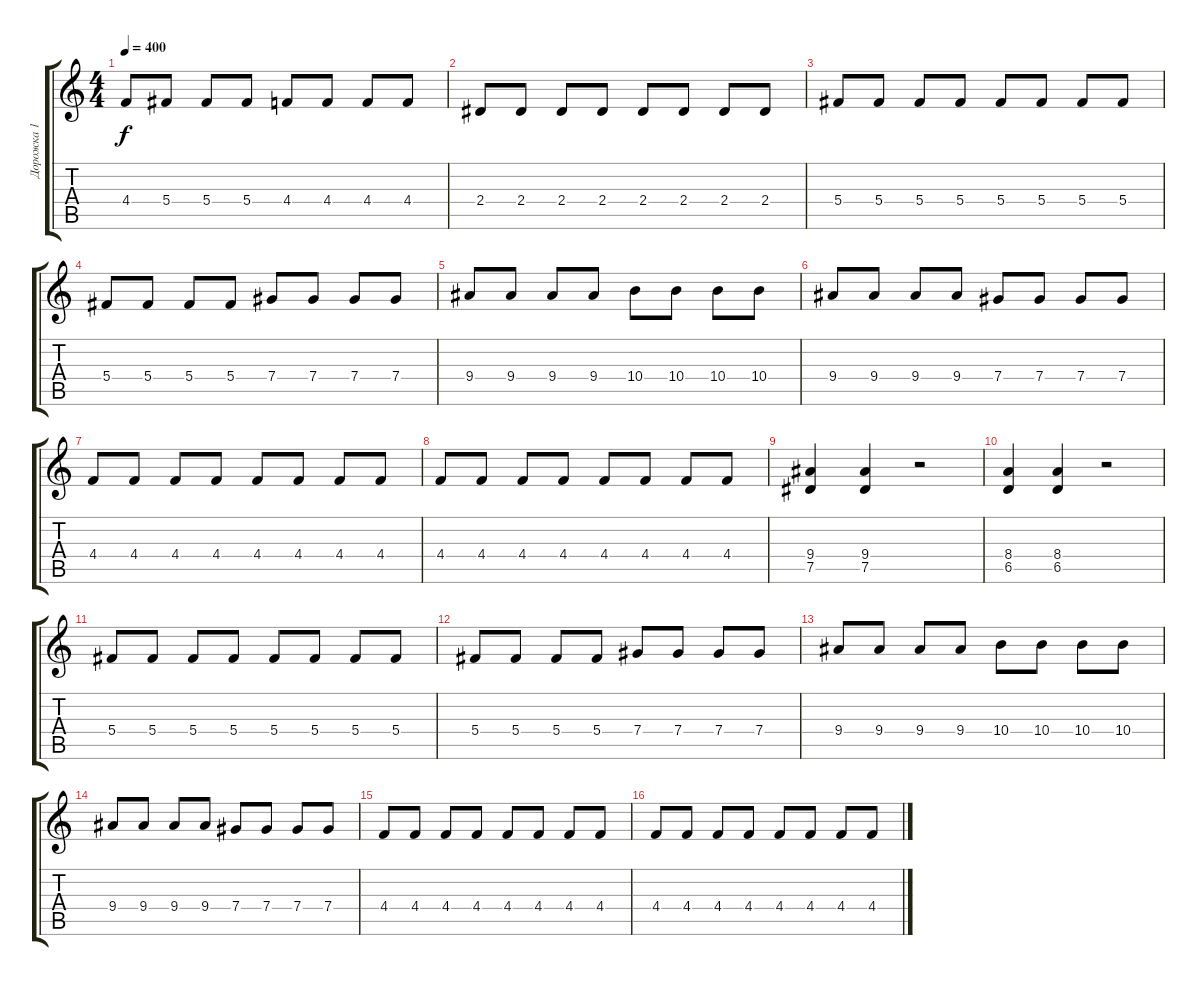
\track ("Дорожка 1" "Дорожка 1") {instrument overdrivenguitar}
\staff {score tabs}
\tuning (Eb4 Bb3 Gb3 Db3 Ab2 Eb2) {hide}
\ts (4 4)
\tempo 400
\clef g2
\ks c
4.4.8{dy f} 5.4.8 5.4.8 5.4.8 4.4.8 4.4.8 4.4.8 4.4.8 |
2.4.8 2.4.8 2.4.8 2.4.8 2.4.8 2.4.8 2.4.8 2.4.8 |
5.4.8 5.4.8 5.4.8 5.4.8 5.4.8 5.4.8 5.4.8 5.4.8 |
5.4.8 5.4.8 5.4.8 5.4.8 7.4.8 7.4.8 7.4.8 7.4.8 |
9.4.8 9.4.8 9.4.8 9.4.8 10.4.8 10.4.8 10.4.8 10.4.8 |
9.4.8 9.4.8 9.4.8 9.4.8 7.4.8 7.4.8 7.4.8 7.4.8 |
4.4.8 4.4.8 4.4.8 4.4.8 4.4.8 4.4.8 4.4.8 4.4.8 |
4.4.8 4.4.8 4.4.8 4.4.8 4.4.8 4.4.8 4.4.8 4.4.8 |
(9.4 7.5).4 (9.4 7.5).4 r.2 |
(8.4 6.5).4 (8.4 6.5).4 r.2 |
5.4.8 5.4.8 5.4.8 5.4.8 5.4.8 5.4.8 5.4.8 5.4.8 |
5.4.8 5.4.8 5.4.8 5.4.8 7.4.8 7.4.8 7.4.8 7.4.8 |
9.4.8 9.4.8 9.4.8 9.4.8 10.4.8 10.4.8 10.4.8 10.4.8 |
9.4.8 9.4.8 9.4.8 9.4.8 7.4.8 7.4.8 7.4.8 7.4.8 |
4.4.8 4.4.8 4.4.8 4.4.8 4.4.8 4.4.8 4.4.8 4.4.8 |
4.4.8 4.4.8 4.4.8 4.4.8 4.4.8 4.4.8 4.4.8 4.4.8
